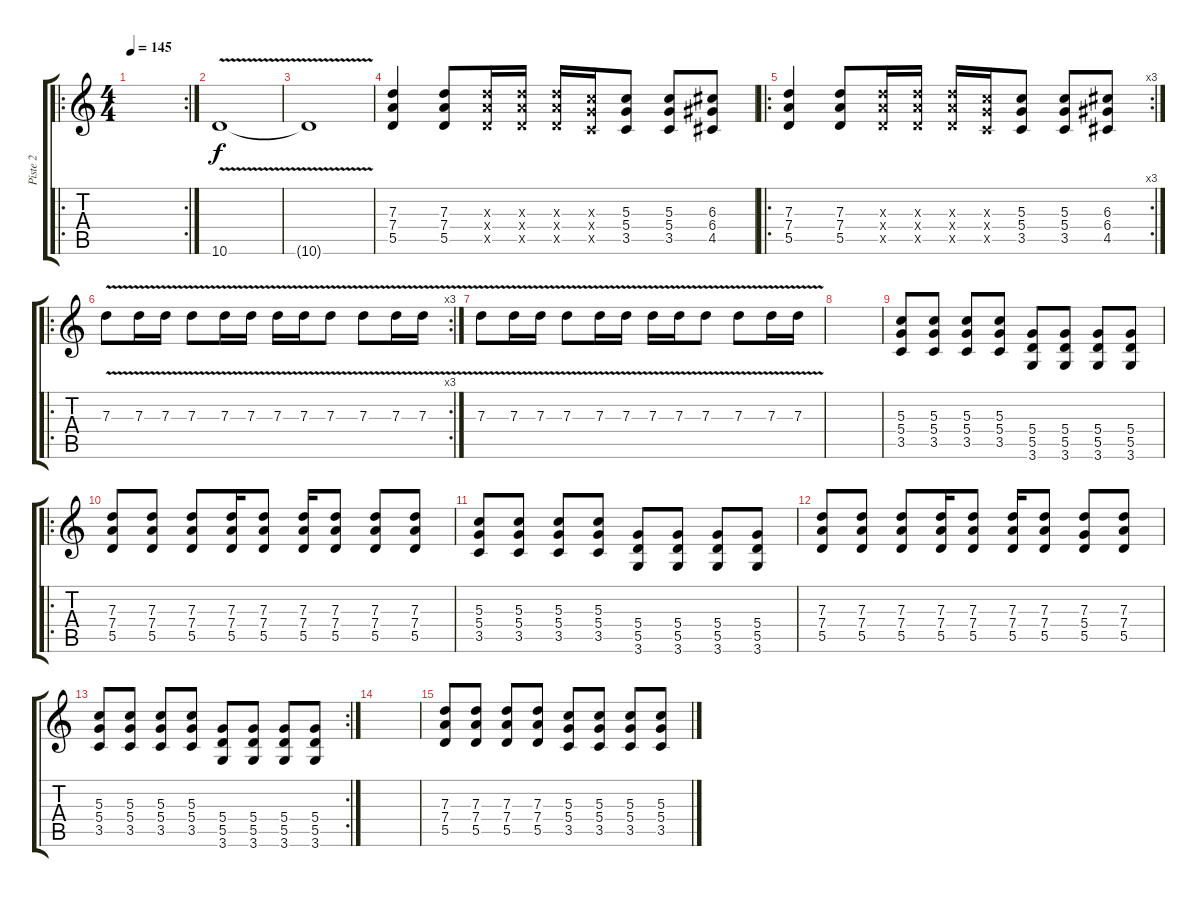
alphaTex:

\track ("Piste 2" "Piste 2") {instrument distortionguitar}
\staff {score tabs}
\tuning (E4 B3 G3 D3 A2 E2) {hide}
\ro
\rc 2
\ts (4 4)
\tempo 145
\clef g2
\ks c
|
10.6{v}.1 |
10.6{t}.1 |
(7.3 7.4 5.5).4 (7.3 7.4 5.5).8 (7.3{x} 7.4{x} 5.5{x}).16 (7.3{x} 7.4{x} 5.5{x}).16 (7.3{x} 7.4{x} 5.5{x}).16 (5.3{x} 5.4{x} 3.5{x}).16 (5.3 5.4 3.5).8 (5.3 5.4 3.5).8 (6.3 6.4 4.5).8 |
\ro
\rc 3
(7.3 7.4 5.5).4 (7.3 7.4 5.5).8 (7.3{x} 7.4{x} 5.5{x}).16 (7.3{x} 7.4{x} 5.5{x}).16 (7.3{x} 7.4{x} 5.5{x}).16 (5.3{x} 5.4{x} 3.5{x}).16 (5.3 5.4 3.5).8 (5.3 5.4 3.5).8 (6.3 6.4 4.5).8 |
\ro
\rc 3
7.3{v}.8 7.3{v}.16 7.3{v}.16 7.3{v}.8 7.3{v}.16 7.3{v}.16 7.3{v}.16 7.3{v}.16 7.3{v}.8 7.3{v}.8 7.3{v}.16 7.3{v}.16 |
7.3{v}.8 7.3{v}.16 7.3{v}.16 7.3{v}.8 7.3{v}.16 7.3{v}.16 7.3{v}.16 7.3{v}.16 7.3{v}.8 7.3{v}.8 7.3{v}.16 7.3{v}.16 |
|
(5.3 5.4 3.5).8 (5.3 5.4 3.5).8 (5.3 5.4 3.5).8 (5.3 5.4 3.5).8 (5.4 5.5 3.6).8 (5.4 5.5 3.6).8 (5.4 5.5 3.6).8 (5.4 5.5 3.6).8 |
\ro
(7.3 7.4 5.5).8 (7.3 7.4 5.5).8 (7.3 7.4 5.5).8 (7.3 7.4 5.5).16 (7.3 7.4 5.5).8 (7.3 7.4 5.5).16 (7.3 7.4 5.5).8 (7.3 7.4 5.5).8 (7.3 7.4 5.5).8 |
(5.3 5.4 3.5).8 (5.3 5.4 3.5).8 (5.3 5.4 3.5).8 (5.3 5.4 3.5).8 (5.4 5.5 3.6).8 (5.4 5.5 3.6).8 (5.4 5.5 3.6).8 (5.4 5.5 3.6).8 |
(7.3 7.4 5.5).8 (7.3 7.4 5.5).8 (7.3 7.4 5.5).8 (7.3 7.4 5.5).16 (7.3 7.4 5.5).8 (7.3 7.4 5.5).16 (7.3 7.4 5.5).8 (7.3 5.4 5.5).8 (7.3 7.4 5.5).8 |
\rc 2
(5.3 5.4 3.5).8 (5.3 5.4 3.5).8 (5.3 5.4 3.5).8 (5.3 5.4 3.5).8 (5.4 5.5 3.6).8 (5.4 5.5 3.6).8 (5.4 5.5 3.6).8 (5.4 5.5 3.6).8 |
|
(7.3 7.4 5.5).8 (7.3 7.4 5.5).8 (7.3 7.4 5.5).8 (7.3 7.4 5.5).8 (5.3 5.4 3.5).8 (5.3 5.4 3.5).8 (5.3 5.4 3.5).8 (5.3 5.4 3.5).8
